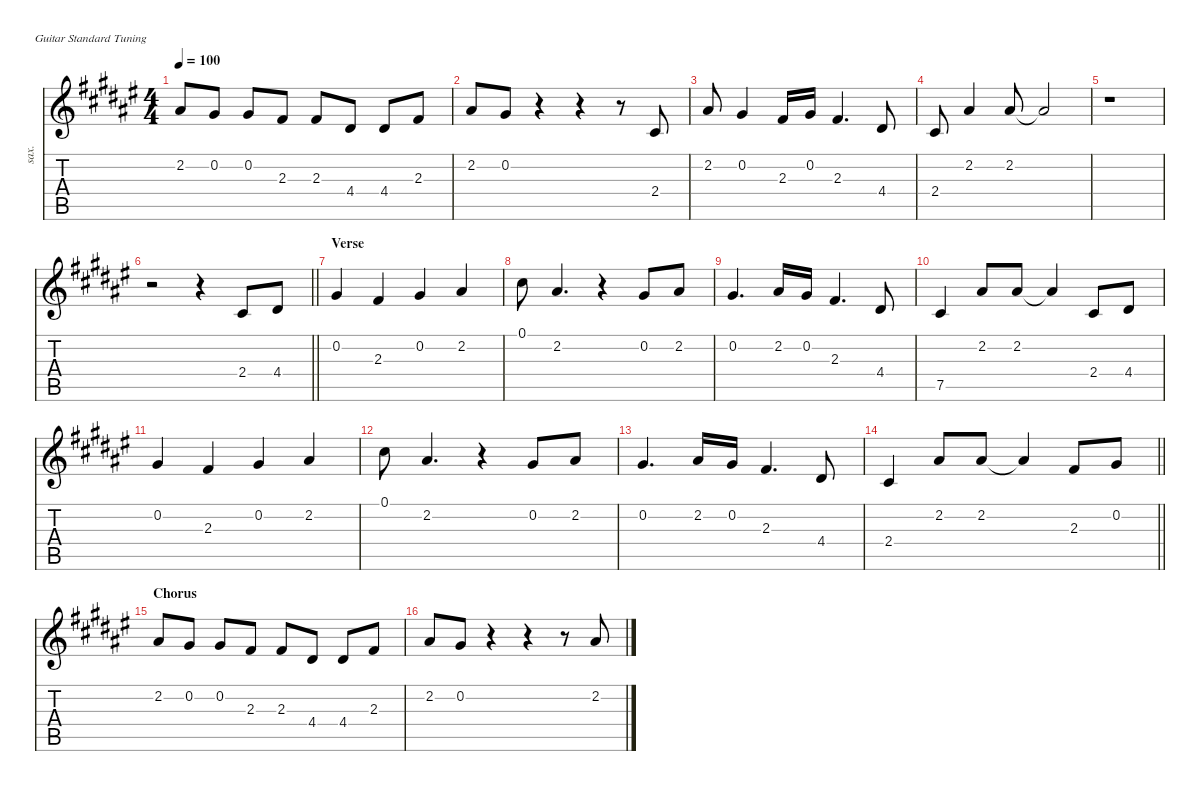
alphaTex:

\defaultSystemsLayout 4
\hideDynamics
\bracketExtendMode nobrackets
\otherSystemsTrackNameOrientation horizontal
\track ("John" "sax.") {instrument altosax}
\staff {score tabs}
\tuning (E4 B3 G3 D3 A2 E2)
\displaytranspose 9
\ts (4 4)
\tempo 100
\clef g2
\ks f#
2.2{acc #}.8{dy f} 0.2{acc #}.8 0.2{acc #}.8 2.3{acc #}.8 2.3{acc #}.8 4.4{acc #}.8 4.4{acc #}.8 2.3{acc #}.8 |
2.2{acc #}.8 0.2{acc #}.8 r.4 r.4 r.8 2.4{acc #}.8 |
2.2{acc #}.8 0.2{acc #}.4 2.3{acc #}.16 0.2{acc #}.16 2.3{acc #}.4{d} 4.4{acc #}.8 |
2.4{acc #}.8 2.2{acc #}.4 2.2{acc #}.8 2.2{t acc #}.2 |
r.1 |
\barLineRight lightlight
r.2 r.4 2.4{acc #}.8 4.4{acc #}.8 |
\section ("" "Verse")
0.2{acc #}.4 2.3{acc #}.4 0.2{acc #}.4 2.2{acc #}.4 |
0.1{acc #}.8 2.2{acc #}.4{d} r.4 0.2{acc #}.8 2.2{acc #}.8 |
0.2{acc #}.4{d} 2.2{acc #}.16 0.2{acc #}.16 2.3{acc #}.4{d} 4.4{acc #}.8 |
7.5{acc #}.4 2.2{acc #}.8 2.2{acc #}.8 2.2{t acc #}.4 2.4{acc #}.8 4.4{acc #}.8 |
0.2{acc #}.4 2.3{acc #}.4 0.2{acc #}.4 2.2{acc #}.4 |
0.1{acc #}.8 2.2{acc #}.4{d} r.4 0.2{acc #}.8 2.2{acc #}.8 |
0.2{acc #}.4{d} 2.2{acc #}.16 0.2{acc #}.16 2.3{acc #}.4{d} 4.4{acc #}.8 |
\barLineRight lightlight
2.4{acc #}.4 2.2{acc #}.8 2.2{acc #}.8 2.2{t acc #}.4 2.3{acc #}.8 0.2{acc #}.8 |
\section ("" "Chorus")
2.2{acc #}.8 0.2{acc #}.8 0.2{acc #}.8 2.3{acc #}.8 2.3{acc #}.8 4.4{acc #}.8 4.4{acc #}.8 2.3{acc #}.8 |
2.2{acc #}.8 0.2{acc #}.8 r.4 r.4 r.8 2.2{acc #}.8
